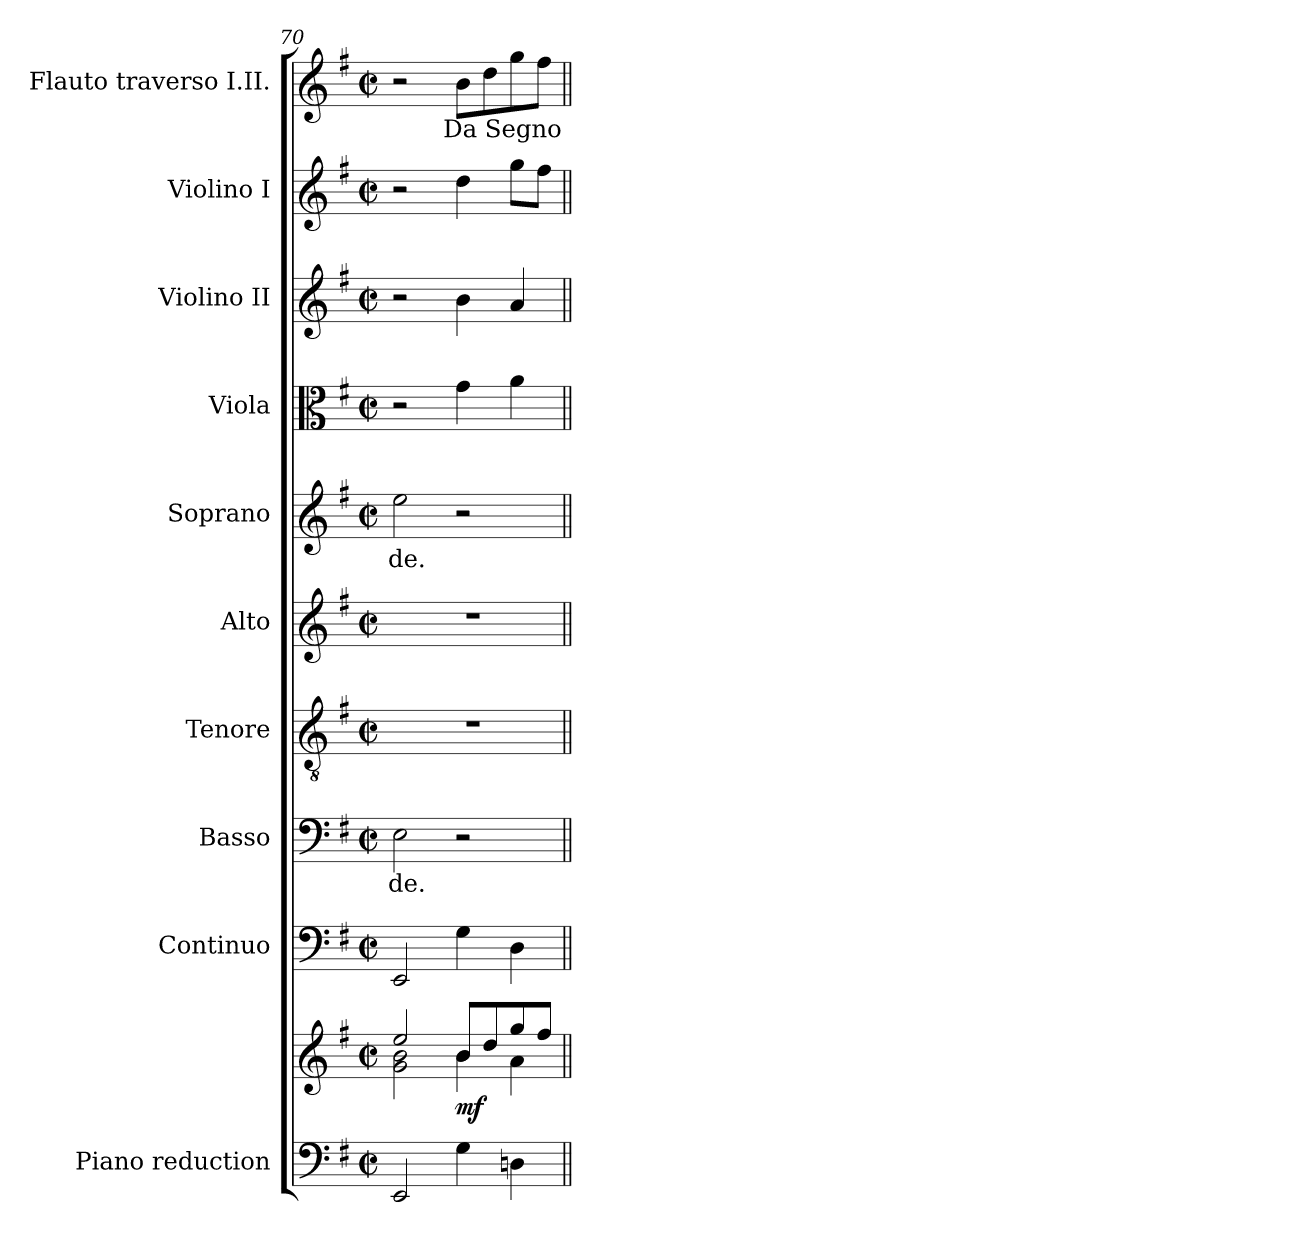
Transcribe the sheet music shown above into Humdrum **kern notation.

**kern	**kern	**dynam	**kern	**kern	**text	**kern	**kern	**kern	**text	**kern	**kern	**kern	**kern
*part10	*part10	*part10	*part9	*part8	*part8	*part7	*part6	*part5	*part5	*part4	*part3	*part2	*part1
*staff11	*staff10	*staff10/11	*staff9	*staff8	*staff8	*staff7	*staff6	*staff5	*staff5	*staff4	*staff3	*staff2	*staff1
*I"Piano reduction	*	*	*I"Continuo	*I"Basso	*	*I"Tenore	*I"Alto	*I"Soprano	*	*I"Viola	*I"Violino II	*I"Violino I	*I"Flauto traverso I.II.
*I'Pno	*	*	*	*	*	*	*	*	*	*I'Vla	*I'Vln	*I'Vln	*I'Fl
*clefF4	*clefG2	*	*clefF4	*clefF4	*	*clefGv2	*clefG2	*clefG2	*	*clefC3	*clefG2	*clefG2	*clefG2
*k[f#]	*k[f#]	*	*k[f#]	*k[f#]	*	*k[f#]	*k[f#]	*k[f#]	*	*k[f#]	*k[f#]	*k[f#]	*k[f#]
*M2/2	*M2/2	*	*M2/2	*M2/2	*	*M2/2	*M2/2	*M2/2	*	*M2/2	*M2/2	*M2/2	*M2/2
*met(c|)	*met(c|)	*	*met(c|)	*met(c|)	*	*met(c|)	*met(c|)	*met(c|)	*	*met(c|)	*met(c|)	*met(c|)	*met(c|)
=70	=70	=70	=70	=70	=70	=70	=70	=70	=70	=70	=70	=70	=70
*	*^	*	*	*	*	*	*	*	*	*	*	*	*
!	!	!	!	!	!	!LO:LY:b	!	!	!	!LO:LY:b	!	!	!	!
2EE/	2ee/	2g\ 2b\	.	2EE/	2E\	-de.	1r	1r	2ee\	-de.	2r	2r	2r	2r
!	!	!	!LO:DY:b	!	!	!	!	!	!	!	!	!	!	!
4G\	8b/L	4b\	mf	4G\	2r	.	.	.	2r	.	4g\	4b\	4dd\	8b\L
.	8dd/	.	.	.	.	.	.	.	.	.	.	.	.	8dd\
4Dn\	8gg/	4a\	.	4D\	.	.	.	.	.	.	4a\	4a/	8gg\L	8gg\
.	8ff#/J	.	.	.	.	.	.	.	.	.	.	.	8ff#\J	8ff#\J
*	*v	*v	*	*	*	*	*	*	*	*	*	*	*	*
!	!	!	!	!	!	!	!	!	!	!	!	!	!LO:TX:b:t=Da Segno
=||	=||	=||	=||	=||	=||	=||	=||	=||	=||	=||	=||	=||	=||
*-	*-	*-	*-	*-	*-	*-	*-	*-	*-	*-	*-	*-	*-
